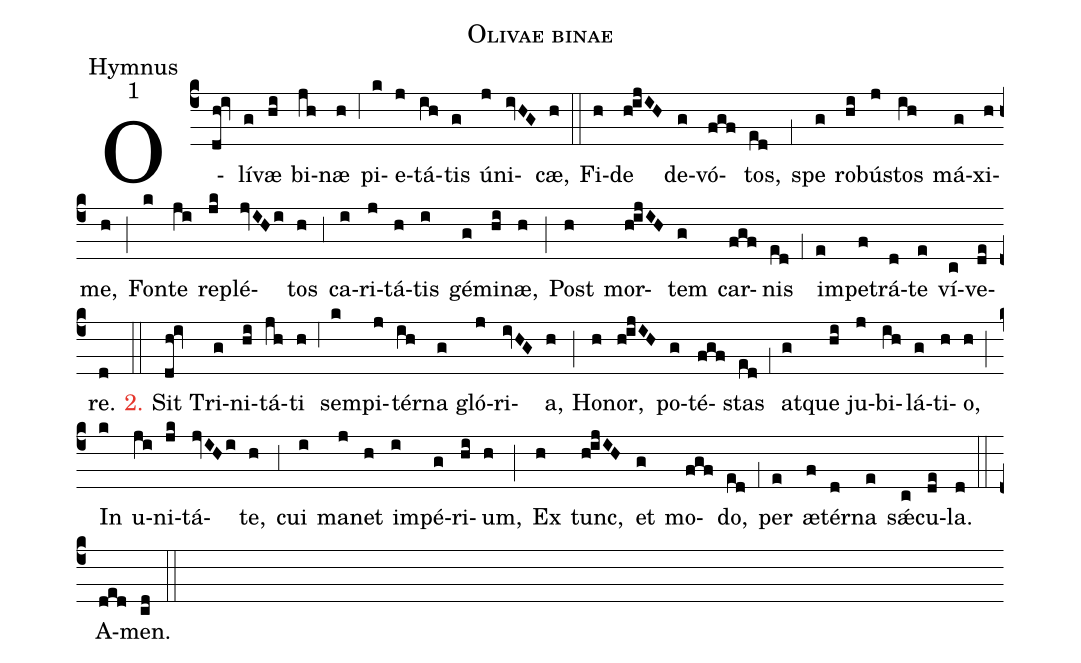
name:Olivae binae;
office-part:Hymnus;
mode:1;
%%
(c4) O(dh!iv)lí(g)væ(hi) bi(jh)næ(h) (;6) pi(k)e(j)tá(ih)tis(g) ú(j)ni(ivHG)cæ,(h) (::) Fi(h)de(h!ijIH) de(g)vó(fgf)tos,(ed) (;1) spe(g) ro(hi)bú(j)stos(ih) má(g)xi(h)me,(h) (;) Fon(k)te(ji) re(jk)plé(jvIHi)tos(h) (;3) ca(i)ri(j)tá(h)tis(i) gé(g)mi(hi)næ,(h) (;) Post(h) mor(h!ijIH)tem(g) car(fgf)nis(ed) (;1) im(e)pe(f)trá(d)te(e) ví(c)ve(de)re.(d) (::)

<c>2.</c> Sit(dh!iv) Tri(g)ni(hi)tá(jh)ti(h) (;6) sem(k)pi(j)tér(ih)na(g) gló(j)ri(ivHG)a,(h) (;) Ho(h)nor,(h!ijIH) po(g)té(fgf)stas(ed) (;1) at(g)que(hi) ju(j)bi(ih)lá(g)ti(h)o,(h) (;) In(k) u(ji)ni(jk)tá(jvIHi)te,(h) (;3) cui(i) ma(j)net(h) im(i)pé(g)ri(hi)um,(h) (;) Ex(h) tunc,(h!ijIH) et(g) mo(fgf)do,(ed) (;1) per(e) æ(f)tér(d)na(e) sǽ(c)cu(de)la.(d) (::)

A(ded)men.(cd) (::)
